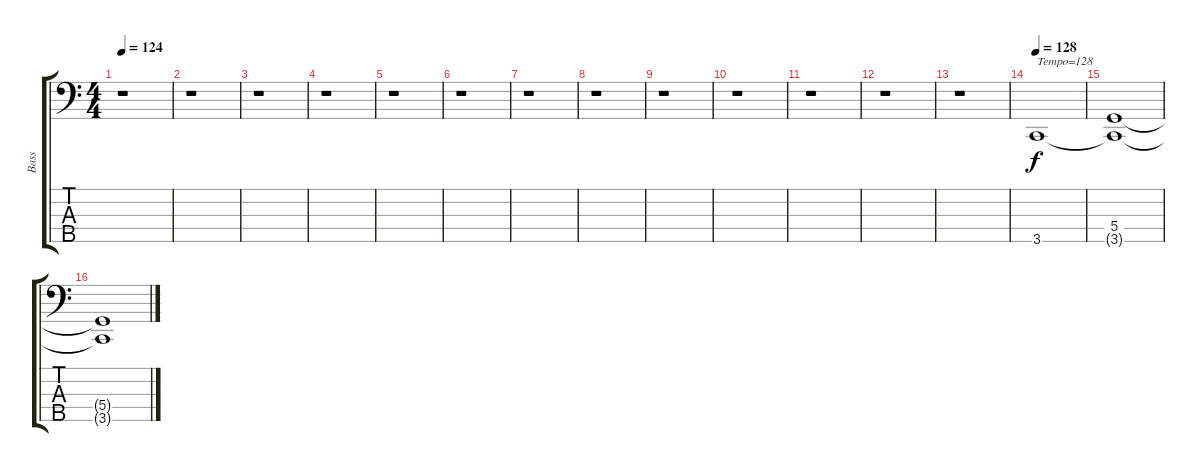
\track ("Bass" "Bass") {instrument electricbasspick}
\staff {score tabs}
\tuning (F2 C2 G1 D1 A0) {hide}
\ts (4 4)
\tempo 124
\clef f4
\ks c
r.1{dy f} |
r.1 |
r.1 |
r.1 |
r.1 |
r.1 |
r.1 |
r.1 |
r.1 |
r.1 |
r.1 |
r.1 |
r.1 |
\tempo 130
\tempo 128
3.5.1{txt "Tempo=128"} |
(5.4 3.5{t}).1 |
(5.4{t} 3.5{t}).1
